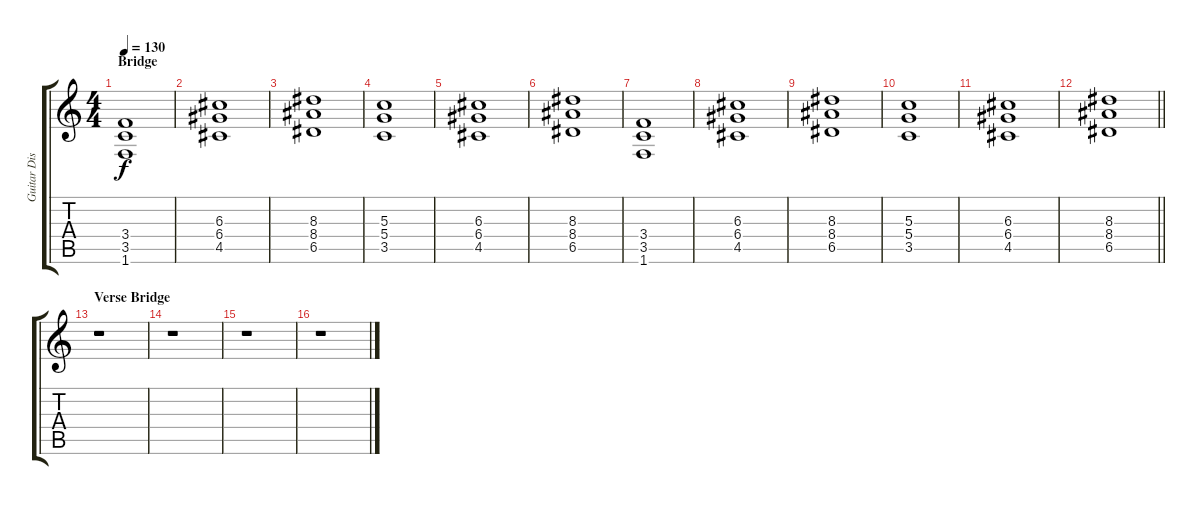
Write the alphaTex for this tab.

\track ("Guitar Distortion" "Guitar Dis") {instrument distortionguitar}
\staff {score tabs}
\tuning (E4 B3 G3 D3 A2 E2) {hide}
\ts (4 4)
\section ("" "Bridge")
\tempo 130
\clef g2
\ks c
(3.4 3.5 1.6).1{dy f} |
(6.3 6.4 4.5).1 |
(8.3 8.4 6.5).1 |
(5.3 5.4 3.5).1 |
(6.3 6.4 4.5).1 |
(8.3 8.4 6.5).1 |
(3.4 3.5 1.6).1 |
(6.3 6.4 4.5).1 |
(8.3 8.4 6.5).1 |
(5.3 5.4 3.5).1 |
(6.3 6.4 4.5).1 |
\barLineRight lightlight
(8.3 8.4 6.5).1 |
\section ("" "Verse Bridge")
r.1 |
r.1 |
r.1 |
r.1
